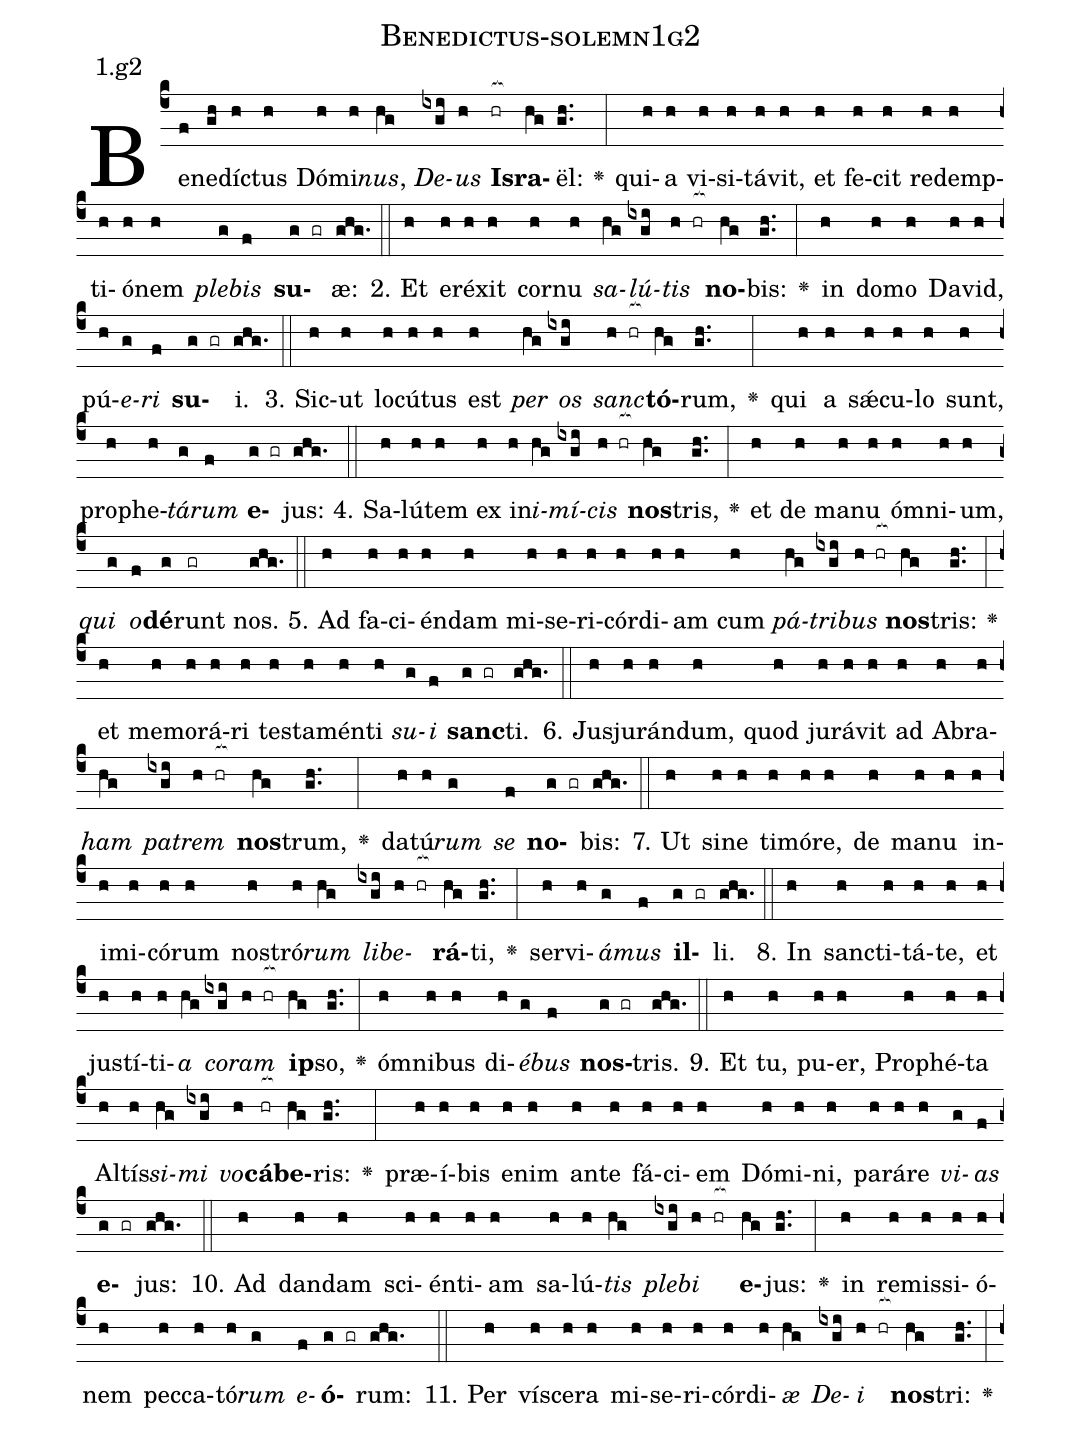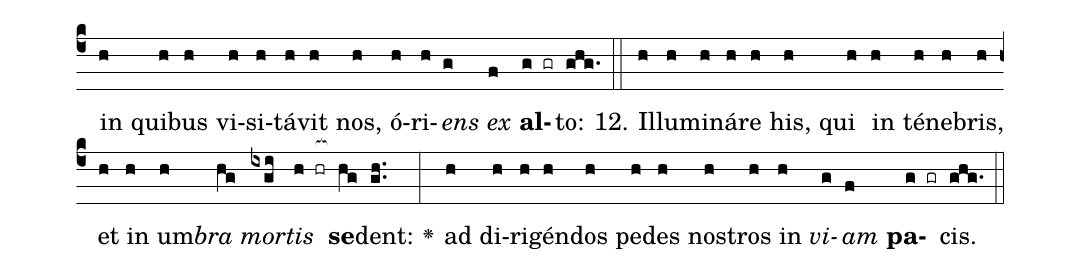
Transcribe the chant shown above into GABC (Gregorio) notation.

name: Benedictus-solemn1g2;
annotation: 1.g2;
%%
(c4)Be(f)ne(gh)díc(h)tus(h) Dó(h)mi(h)<i>nus</i>,(hg) <i>De</i>(ixgi)<i>us</i>(h) <b>Is</b>(hr[ocb:1{])<b>ra</b>(hg[ocb:0}])ël:(gh..) <v>\greheightstar</v>(:) qui(h)a(h) vi(h)si(h)tá(h)vit,(h) et(h) fe(h)cit(h) red(h)emp(h)ti(h)ó(h)nem(h) <i>ple</i>(g)<i>bis</i>(f) <b>su</b>(g gr)æ:(ghg.) (::)
2. Et(h) e(h)ré(h)xit(h) cor(h)nu(h) <i>sa</i>(hg)<i>lú</i>(ixgi)<i>tis</i>(h hr[ocb:1{]) <b>no</b>(hg[ocb:0}])bis:(gh..) <v>\greheightstar</v>(:) in(h) do(h)mo(h) Da(h)vid,(h) pú(h)<i>e</i>(g)<i>ri</i>(f) <b>su</b>(g gr)i.(ghg.) (::)
3. Sic(h)ut(h) lo(h)cú(h)tus(h) est(h) <i>per</i>(hg) <i>os</i>(ixgi) <i>sanc</i>(h hr[ocb:1{])<b>tó</b>(hg[ocb:0}])rum,(gh..) <v>\greheightstar</v>(:) qui(h) a(h) sǽ(h)cu(h)lo(h) sunt,(h) pro(h)phe(h)<i>tá</i>(g)<i>rum</i>(f) <b>e</b>(g gr)jus:(ghg.) (::)
4. Sa(h)lú(h)tem(h) ex(h) in(h)<i>i</i>(hg)<i>mí</i>(ixgi)<i>cis</i>(h hr[ocb:1{]) <b>nos</b>(hg[ocb:0}])tris,(gh..) <v>\greheightstar</v>(:) et(h) de(h) ma(h)nu(h) óm(h)ni(h)um,(h) <i>qui</i>(g) <i>o</i>(f)<b>dé</b>(g)runt(gr) nos.(ghg.) (::)
5. Ad(h) fa(h)ci(h)én(h)dam(h) mi(h)se(h)ri(h)cór(h)di(h)am(h) cum(h) <i>pá</i>(hg)<i>tri</i>(ixgi)<i>bus</i>(h hr[ocb:1{]) <b>nos</b>(hg[ocb:0}])tris:(gh..) <v>\greheightstar</v>(:) et(h) me(h)mo(h)rá(h)ri(h) tes(h)ta(h)mén(h)ti(h) <i>su</i>(g)<i>i</i>(f) <b>sanc</b>(g gr)ti.(ghg.) (::)
6. Ju(h)sju(h)rán(h)dum,(h) quod(h) ju(h)rá(h)vit(h) ad(h) A(h)bra(h)<i>ham</i>(hg) <i>pa</i>(ixgi)<i>trem</i>(h hr[ocb:1{]) <b>nos</b>(hg[ocb:0}])trum,(gh..) <v>\greheightstar</v>(:) da(h)tú(h)<i>rum</i>(g) <i>se</i>(f) <b>no</b>(g gr)bis:(ghg.) (::)
7. Ut(h) si(h)ne(h) ti(h)mó(h)re,(h) de(h) ma(h)nu(h) in(h)i(h)mi(h)có(h)rum(h) nos(h)tró(h)<i>rum</i>(hg) <i>li</i>(ixgi)<i>be</i>(h hr[ocb:1{])<b>rá</b>(hg[ocb:0}])ti,(gh..) <v>\greheightstar</v>(:) ser(h)vi(h)<i>á</i>(g)<i>mus</i>(f) <b>il</b>(g gr)li.(ghg.) (::)
8. In(h) sanc(h)ti(h)tá(h)te,(h) et(h) jus(h)tí(h)ti(h)<i>a</i>(hg) <i>co</i>(ixgi)<i>ram</i>(h hr[ocb:1{]) <b>ip</b>(hg[ocb:0}])so,(gh..) <v>\greheightstar</v>(:) óm(h)ni(h)bus(h) di(h)<i>é</i>(g)<i>bus</i>(f) <b>nos</b>(g gr)tris.(ghg.) (::)
9. Et(h) tu,(h) pu(h)er,(h) Pro(h)phé(h)ta(h) Al(h)tís(h)<i>si</i>(hg)<i>mi</i>(ixgi) <i>vo</i>(h)<b>cá</b>(hr[ocb:1{])<b>be</b>(hg[ocb:0}])ris:(gh..) <v>\greheightstar</v>(:) præ(h)í(h)bis(h) e(h)nim(h) an(h)te(h) fá(h)ci(h)em(h) Dó(h)mi(h)ni,(h) pa(h)rá(h)re(h) <i>vi</i>(g)<i>as</i>(f) <b>e</b>(g gr)jus:(ghg.) (::)
10. Ad(h) dan(h)dam(h) sci(h)én(h)ti(h)am(h) sa(h)lú(h)<i>tis</i>(hg) <i>ple</i>(ixgi)<i>bi</i>(h hr[ocb:1{]) <b>e</b>(hg[ocb:0}])jus:(gh..) <v>\greheightstar</v>(:) in(h) re(h)mis(h)si(h)ó(h)nem(h) pec(h)ca(h)tó(h)<i>rum</i>(g) <i>e</i>(f)<b>ó</b>(g gr)rum:(ghg.) (::)
11. Per(h) ví(h)sce(h)ra(h) mi(h)se(h)ri(h)cór(h)di(h)<i>æ</i>(hg) <i>De</i>(ixgi)<i>i</i>(h hr[ocb:1{]) <b>nos</b>(hg[ocb:0}])tri:(gh..) <v>\greheightstar</v>(:) in(h) qui(h)bus(h) vi(h)si(h)tá(h)vit(h) nos,(h) ó(h)ri(h)<i>ens</i>(g) <i>ex</i>(f) <b>al</b>(g gr)to:(ghg.) (::)
12. Il(h)lu(h)mi(h)ná(h)re(h) his,(h) qui(h) in(h) té(h)ne(h)bris,(h) et(h) in(h) um(h)<i>bra</i>(hg) <i>mor</i>(ixgi)<i>tis</i>(h hr[ocb:1{]) <b>se</b>(hg[ocb:0}])dent:(gh..) <v>\greheightstar</v>(:) ad(h) di(h)ri(h)gén(h)dos(h) pe(h)des(h) nos(h)tros(h) in(h) <i>vi</i>(g)<i>am</i>(f) <b>pa</b>(g gr)cis.(ghg.) (::)
